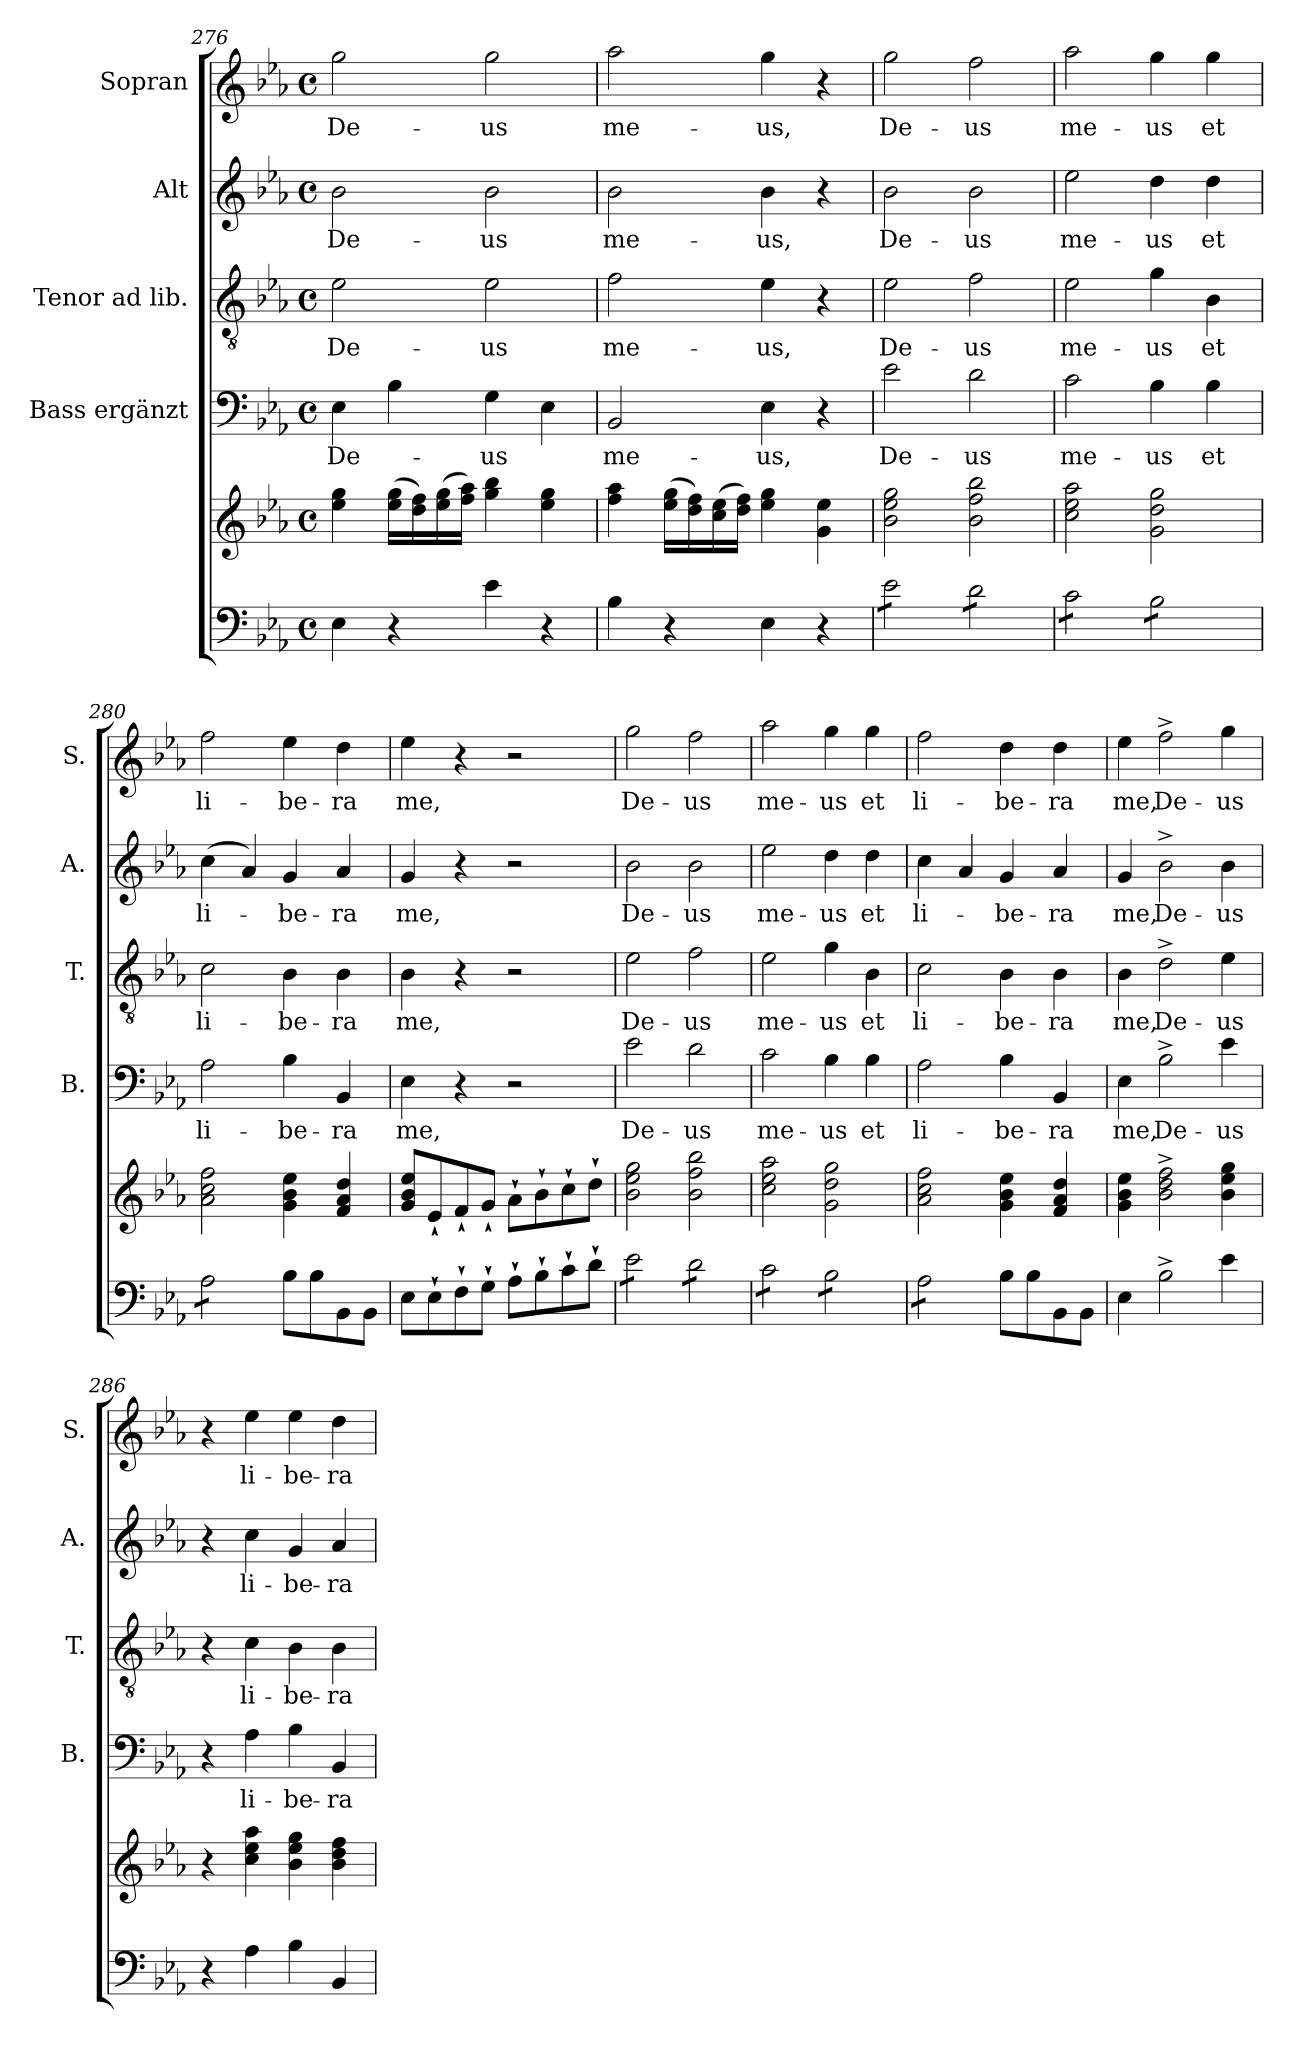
**kern	**kern	**kern	**text	**kern	**text	**kern	**text	**kern	**text
*part5	*part5	*part4	*part4	*part3	*part3	*part2	*part2	*part1	*part1
*staff6	*staff5	*staff4	*staff4	*staff3	*staff3	*staff2	*staff2	*staff1	*staff1
*	*	*I"Bass ergänzt	*	*I"Tenor ad lib.	*	*I"Alt	*	*I"Sopran	*
*	*	*I'B.	*	*I'T.	*	*I'A.	*	*I'S.	*
*clefF4	*clefG2	*clefF4	*	*clefGv2	*	*clefG2	*	*clefG2	*
*k[b-e-a-]	*k[b-e-a-]	*k[b-e-a-]	*	*k[b-e-a-]	*	*k[b-e-a-]	*	*k[b-e-a-]	*
*E-:	*E-:	*E-:	*	*E-:	*	*E-:	*	*E-:	*
*M4/4	*M4/4	*M4/4	*	*M4/4	*	*M4/4	*	*M4/4	*
*met(c)	*met(c)	*met(c)	*	*met(c)	*	*met(c)	*	*met(c)	*
=276	=276	=276	=276	=276	=276	=276	=276	=276	=276
!	!	!	!LO:LY:b	!	!LO:LY:b	!	!LO:LY:b	!	!LO:LY:b
4E-\	4ee-\ 4gg\	4E-\	De-	2e-\	De-	2b-\	De-	2gg\	De-
4r	(>16ee-\ 16gg\LL	4B-\	.	.	.	.	.	.	.
.	16dd\ 16ff\)	.	.	.	.	.	.	.	.
.	(>16ee-\ 16gg\	.	.	.	.	.	.	.	.
.	16ff\ 16aa-\JJ)	.	.	.	.	.	.	.	.
!	!	!	!LO:LY:b	!	!LO:LY:b	!	!LO:LY:b	!	!LO:LY:b
4e-\	4gg\ 4bb-\	4G\	-us	2e-\	-us	2b-\	-us	2gg\	-us
4r	4ee-\ 4gg\	4E-\	.	.	.	.	.	.	.
!!LO:LB:g=z
=277	=277	=277	=277	=277	=277	=277	=277	=277	=277
!	!	!	!LO:LY:b	!	!LO:LY:b	!	!LO:LY:b	!	!LO:LY:b
4B-\	4ff\ 4aa-\	2BB-/	me-	2f\	me-	2b-\	me-	2aa-\	me-
4r	(>16ee-\ 16gg\LL	.	.	.	.	.	.	.	.
.	16dd\ 16ff\)	.	.	.	.	.	.	.	.
.	(>16cc\ 16ee-\	.	.	.	.	.	.	.	.
.	16dd\ 16ff\JJ)	.	.	.	.	.	.	.	.
!	!	!	!LO:LY:b	!	!LO:LY:b	!	!LO:LY:b	!	!LO:LY:b
4E-\	4ee-\ 4gg\	4E-\	-us,	4e-\	-us,	4b-\	-us,	4gg\	-us,
4r	4g\ 4ee-\	4r	.	4r	.	4r	.	4r	.
=278	=278	=278	=278	=278	=278	=278	=278	=278	=278
!	!	!	!LO:LY:b	!	!LO:LY:b	!	!LO:LY:b	!	!LO:LY:b
*tremolo	*	*	*	*	*	*	*	*	*
8e-\L	2b-\ 2ee-\ 2gg\	2e-\	De-	2e-\	De-	2b-\	De-	2gg\	De-
8e-\	.	.	.	.	.	.	.	.	.
8e-\	.	.	.	.	.	.	.	.	.
8e-\J	.	.	.	.	.	.	.	.	.
!	!	!	!LO:LY:b	!	!LO:LY:b	!	!LO:LY:b	!	!LO:LY:b
8d\L	2b-\ 2ff\ 2bb-\	2d\	-us	2f\	-us	2b-\	-us	2ff\	-us
8d\	.	.	.	.	.	.	.	.	.
8d\	.	.	.	.	.	.	.	.	.
8d\J	.	.	.	.	.	.	.	.	.
=279	=279	=279	=279	=279	=279	=279	=279	=279	=279
!	!	!	!LO:LY:b	!	!LO:LY:b	!	!LO:LY:b	!	!LO:LY:b
8c\L	2cc\ 2ee-\ 2aa-\	2c\	me-	2e-\	me-	2ee-\	me-	2aa-\	me-
8c\	.	.	.	.	.	.	.	.	.
8c\	.	.	.	.	.	.	.	.	.
8c\J	.	.	.	.	.	.	.	.	.
!	!	!	!LO:LY:b	!	!LO:LY:b	!	!LO:LY:b	!	!LO:LY:b
8B-\L	2g\ 2dd\ 2gg\	4B-\	-us	4g\	-us	4dd\	-us	4gg\	-us
8B-\	.	.	.	.	.	.	.	.	.
!	!	!	!LO:LY:b	!	!LO:LY:b	!	!LO:LY:b	!	!LO:LY:b
8B-\	.	4B-\	et	4B-\	et	4dd\	et	4gg\	et
8B-\J	.	.	.	.	.	.	.	.	.
=280	=280	=280	=280	=280	=280	=280	=280	=280	=280
!	!	!	!LO:LY:b	!	!LO:LY:b	!	!LO:LY:b	!	!LO:LY:b
8A-\L	2a-\ 2cc\ 2ff\	2A-\	li-	2c\	li-	(>4cc\	li-	2ff\	li-
8A-\	.	.	.	.	.	.	.	.	.
8A-\	.	.	.	.	.	4a-/)	.	.	.
8A-\J	.	.	.	.	.	.	.	.	.
*Xtremolo	*	*	*	*	*	*	*	*	*
!	!	!	!LO:LY:b	!	!LO:LY:b	!	!LO:LY:b	!	!LO:LY:b
8B-\L	4g\ 4b-\ 4ee-\	4B-\	-be-	4B-\	-be-	4g/	-be-	4ee-\	-be-
8B-\	.	.	.	.	.	.	.	.	.
!	!	!	!LO:LY:b	!	!LO:LY:b	!	!LO:LY:b	!	!LO:LY:b
8BB-\	4f/ 4a-/ 4dd/	4BB-/	-ra	4B-\	-ra	4a-/	-ra	4dd\	-ra
8BB-\J	.	.	.	.	.	.	.	.	.
=281	=281	=281	=281	=281	=281	=281	=281	=281	=281
!	!	!	!LO:LY:b	!	!LO:LY:b	!	!LO:LY:b	!	!LO:LY:b
8E-\L	8g/ 8b-/ 8ee-/L	4E-\	me,	4B-\	me,	4g/	me,	4ee-\	me,
8E-`>\	8e-`</	.	.	.	.	.	.	.	.
8F`>\	8f`</	4r	.	4r	.	4r	.	4r	.
8G`>\J	8g`</J	.	.	.	.	.	.	.	.
8A-`>\L	8a-`>\L	2r	.	2r	.	2r	.	2r	.
8B-`>\	8b-`>\	.	.	.	.	.	.	.	.
8c`>\	8cc`>\	.	.	.	.	.	.	.	.
8d`>\J	8dd`>\J	.	.	.	.	.	.	.	.
!!LO:PB:g=z
=282	=282	=282	=282	=282	=282	=282	=282	=282	=282
!	!	!	!LO:LY:b	!	!LO:LY:b	!	!LO:LY:b	!	!LO:LY:b
*tremolo	*	*	*	*	*	*	*	*	*
8e-\L	2b-\ 2ee-\ 2gg\	2e-\	De-	2e-\	De-	2b-\	De-	2gg\	De-
8e-\	.	.	.	.	.	.	.	.	.
8e-\	.	.	.	.	.	.	.	.	.
8e-\J	.	.	.	.	.	.	.	.	.
!	!	!	!LO:LY:b	!	!LO:LY:b	!	!LO:LY:b	!	!LO:LY:b
8d\L	2b-\ 2ff\ 2bb-\	2d\	-us	2f\	-us	2b-\	-us	2ff\	-us
8d\	.	.	.	.	.	.	.	.	.
8d\	.	.	.	.	.	.	.	.	.
8d\J	.	.	.	.	.	.	.	.	.
=283	=283	=283	=283	=283	=283	=283	=283	=283	=283
!	!	!	!LO:LY:b	!	!LO:LY:b	!	!LO:LY:b	!	!LO:LY:b
8c\L	2cc\ 2ee-\ 2aa-\	2c\	me-	2e-\	me-	2ee-\	me-	2aa-\	me-
8c\	.	.	.	.	.	.	.	.	.
8c\	.	.	.	.	.	.	.	.	.
8c\J	.	.	.	.	.	.	.	.	.
!	!	!	!LO:LY:b	!	!LO:LY:b	!	!LO:LY:b	!	!LO:LY:b
8B-\L	2g\ 2dd\ 2gg\	4B-\	-us	4g\	-us	4dd\	-us	4gg\	-us
8B-\	.	.	.	.	.	.	.	.	.
!	!	!	!LO:LY:b	!	!LO:LY:b	!	!LO:LY:b	!	!LO:LY:b
8B-\	.	4B-\	et	4B-\	et	4dd\	et	4gg\	et
8B-\J	.	.	.	.	.	.	.	.	.
=284	=284	=284	=284	=284	=284	=284	=284	=284	=284
!	!	!	!LO:LY:b	!	!LO:LY:b	!	!LO:LY:b	!	!LO:LY:b
8A-\L	2a-\ 2cc\ 2ff\	2A-\	li-	2c\	li-	4cc\	li-	2ff\	li-
8A-\	.	.	.	.	.	.	.	.	.
8A-\	.	.	.	.	.	4a-/	.	.	.
8A-\J	.	.	.	.	.	.	.	.	.
*Xtremolo	*	*	*	*	*	*	*	*	*
!	!	!	!LO:LY:b	!	!LO:LY:b	!	!LO:LY:b	!	!LO:LY:b
8B-\L	4g\ 4b-\ 4ee-\	4B-\	-be-	4B-\	-be-	4g/	-be-	4dd\	-be-
8B-\	.	.	.	.	.	.	.	.	.
!	!	!	!LO:LY:b	!	!LO:LY:b	!	!LO:LY:b	!	!LO:LY:b
8BB-\	4f/ 4a-/ 4dd/	4BB-/	-ra	4B-\	-ra	4a-/	-ra	4dd\	-ra
8BB-\J	.	.	.	.	.	.	.	.	.
=285	=285	=285	=285	=285	=285	=285	=285	=285	=285
!	!	!	!LO:LY:b	!	!LO:LY:b	!	!LO:LY:b	!	!LO:LY:b
4E-\	4g\ 4b-\ 4ee-\	4E-\	me,	4B-\	me,	4g/	me,	4ee-\	me,
!	!	!	!LO:LY:b	!	!LO:LY:b	!	!LO:LY:b	!	!LO:LY:b
2B-^>\	2b-\^> 2dd\^> 2ff\^>	2B-^>\	De-	2d^>\	De-	2b-^>\	De-	2ff^>\	De-
!	!	!	!LO:LY:b	!	!LO:LY:b	!	!LO:LY:b	!	!LO:LY:b
4e-\	4b-\ 4ee-\ 4gg\	4e-\	-us	4e-\	-us	4b-\	-us	4gg\	-us
=286	=286	=286	=286	=286	=286	=286	=286	=286	=286
4r	4r	4r	.	4r	.	4r	.	4r	.
!	!	!	!LO:LY:b	!	!LO:LY:b	!	!LO:LY:b	!	!LO:LY:b
4A-\	4cc\ 4ee-\ 4aa-\	4A-\	li-	4c\	li-	4cc\	li-	4ee-\	li-
!	!	!	!LO:LY:b	!	!LO:LY:b	!	!LO:LY:b	!	!LO:LY:b
4B-\	4b-\ 4ee-\ 4gg\	4B-\	-be-	4B-\	-be-	4g/	-be-	4ee-\	-be-
!	!	!	!LO:LY:b	!	!LO:LY:b	!	!LO:LY:b	!	!LO:LY:b
4BB-/	4b-\ 4dd\ 4ff\	4BB-/	-ra	4B-\	-ra	4a-/	-ra	4dd\	-ra
=	=	=	=	=	=	=	=	=	=
*-	*-	*-	*-	*-	*-	*-	*-	*-	*-
